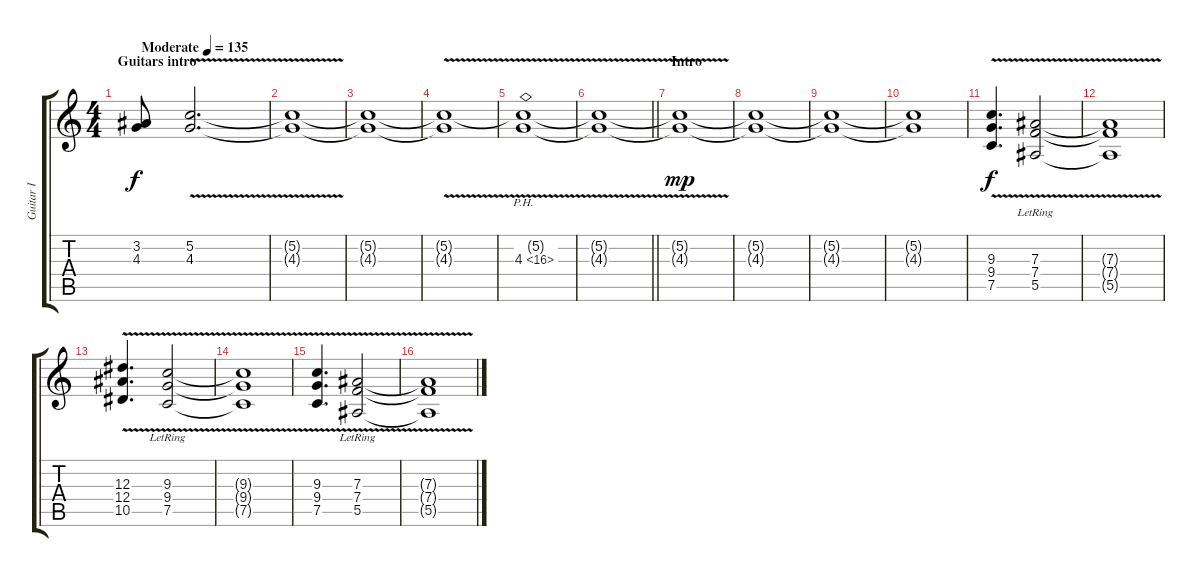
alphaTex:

\track ("Guitar I" "Guitar I") {instrument distortionguitar}
\staff {score tabs}
\tuning (C4 G3 Eb3 Bb2 F2 C2) {hide}
\ts (4 4)
\section ("" "Guitars intro")
\tempo (135 "Moderate")
\clef g2
\ks c
(3.2 4.3).8{dy f instrument distortionguitar} (5.2{v} 4.3).2{d} |
(5.2{t} 4.3{t}).1 |
(5.2{t} 4.3{t}).1 |
(5.2{v t} 4.3{t}).1 |
(5.2{v t} 4.3{ph 12}).1 |
\barLineRight lightlight
(5.2{t} 4.3{v t}).1 |
\section ("" "Intro")
(5.2{t} 4.3{t}).1{dy mp} |
(5.2{t} 4.3{t}).1 |
(5.2{t} 4.3{t}).1 |
(5.2{t} 4.3{t}).1 |
(9.3{v} 9.4{v} 7.5{v}).4{d dy f} (7.3{v lr} 7.4{v lr} 5.5{v lr}).2 |
(7.3{t} 7.4{t} 5.5{t}).1 |
(12.3{v} 12.4{v} 10.5{v}).4{d} (9.3{v lr} 9.4{v lr} 7.5{v lr}).2 |
(9.3{t} 9.4{v t} 7.5{v t}).1 |
(9.3{v} 9.4{v} 7.5{v}).4{d} (7.3{v lr} 7.4{lr} 5.5{lr}).2 |
(7.3{t} 7.4{v t} 5.5{v t}).1
